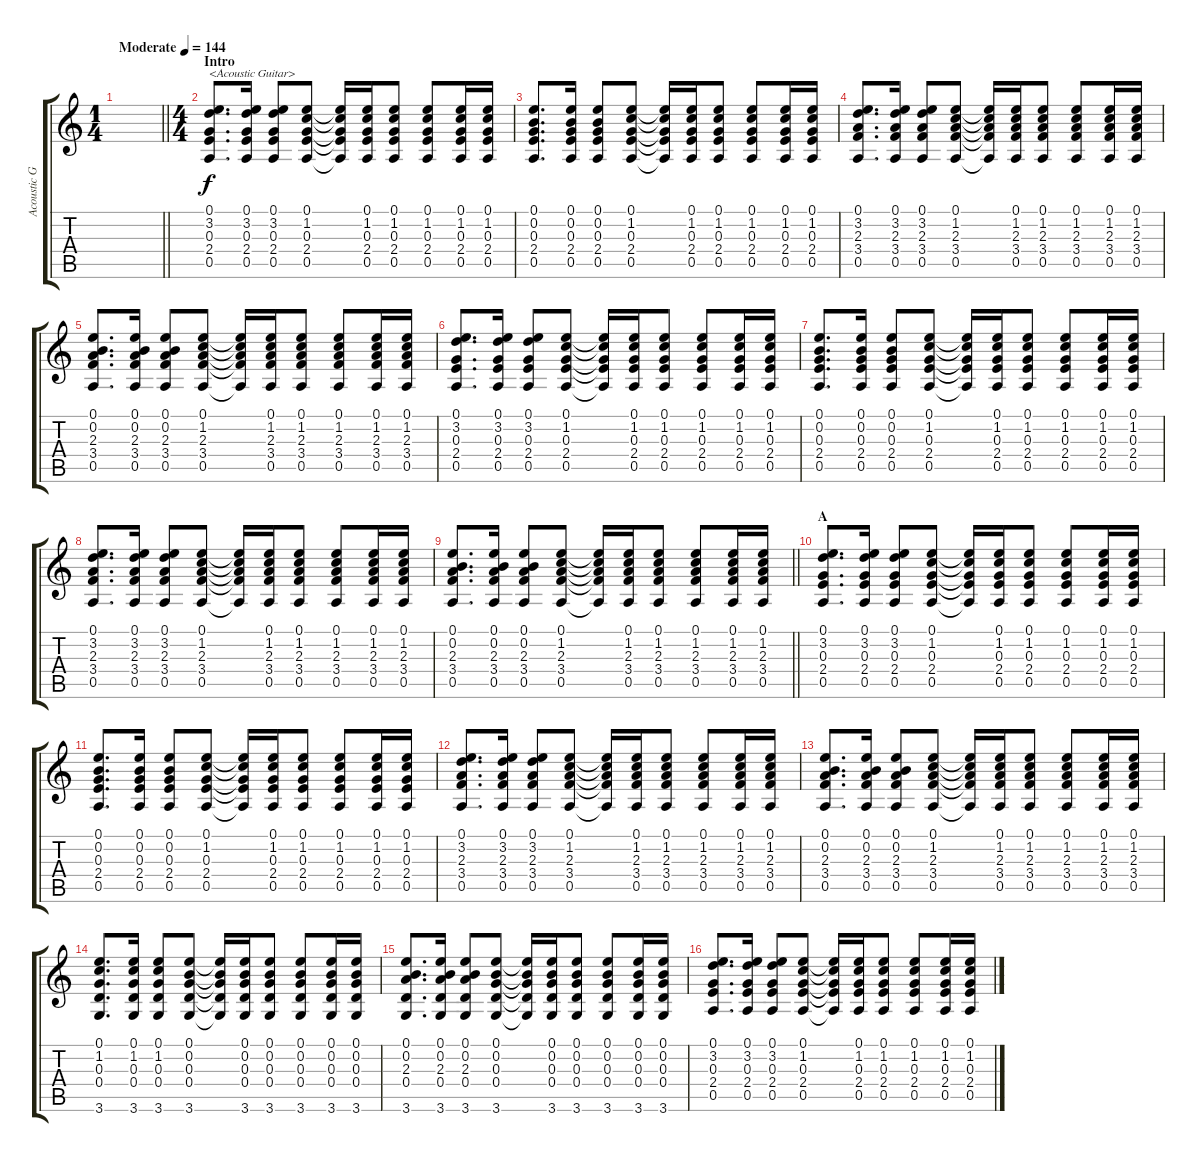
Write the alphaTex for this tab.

\track ("Acoustic Guitar" "Acoustic G") {instrument acousticguitarsteel}
\staff {score tabs}
\tuning (E4 B3 G3 D3 A2 E2) {hide}
\ts (1 4)
\tempo (144 "Moderate")
\clef g2
\barLineRight lightlight
\ks c
|
\ts (4 4)
\section ("" "Intro")
(0.1 3.2 0.3 2.4 0.5).8{d txt "<Acoustic Guitar>"} (0.1 3.2 0.3 2.4 0.5).16 (0.1 3.2 0.3 2.4 0.5).8 (0.1 1.2 0.3 2.4 0.5).8 (0.1{t} 1.2{t} 0.3{t} 2.4{t} 0.5{t}).16 (0.1 1.2 0.3 2.4 0.5).16 (0.1 1.2 0.3 2.4 0.5).8 (0.1 1.2 0.3 2.4 0.5).8 (0.1 1.2 0.3 2.4 0.5).16 (0.1 1.2 0.3 2.4 0.5).16 |
(0.1 0.2 0.3 2.4 0.5).8{d} (0.1 0.2 0.3 2.4 0.5).16 (0.1 0.2 0.3 2.4 0.5).8 (0.1 1.2 0.3 2.4 0.5).8 (0.1{t} 1.2{t} 0.3{t} 2.4{t} 0.5{t}).16 (0.1 1.2 0.3 2.4 0.5).16 (0.1 1.2 0.3 2.4 0.5).8 (0.1 1.2 0.3 2.4 0.5).8 (0.1 1.2 0.3 2.4 0.5).16 (0.1 1.2 0.3 2.4 0.5).16 |
(0.1 3.2 2.3 3.4 0.5).8{d} (0.1 3.2 2.3 3.4 0.5).16 (0.1 3.2 2.3 3.4 0.5).8 (0.1 1.2 2.3 3.4 0.5).8 (0.1{t} 1.2{t} 2.3{t} 3.4{t} 0.5{t}).16 (0.1 1.2 2.3 3.4 0.5).16 (0.1 1.2 2.3 3.4 0.5).8 (0.1 1.2 2.3 3.4 0.5).8 (0.1 1.2 2.3 3.4 0.5).16 (0.1 1.2 2.3 3.4 0.5).16 |
(0.1 0.2 2.3 3.4 0.5).8{d} (0.1 0.2 2.3 3.4 0.5).16 (0.1 0.2 2.3 3.4 0.5).8 (0.1 1.2 2.3 3.4 0.5).8 (0.1{t} 1.2{t} 2.3{t} 3.4{t} 0.5{t}).16 (0.1 1.2 2.3 3.4 0.5).16 (0.1 1.2 2.3 3.4 0.5).8 (0.1 1.2 2.3 3.4 0.5).8 (0.1 1.2 2.3 3.4 0.5).16 (0.1 1.2 2.3 3.4 0.5).16 |
(0.1 3.2 0.3 2.4 0.5).8{d} (0.1 3.2 0.3 2.4 0.5).16 (0.1 3.2 0.3 2.4 0.5).8 (0.1 1.2 0.3 2.4 0.5).8 (0.1{t} 1.2{t} 0.3{t} 2.4{t} 0.5{t}).16 (0.1 1.2 0.3 2.4 0.5).16 (0.1 1.2 0.3 2.4 0.5).8 (0.1 1.2 0.3 2.4 0.5).8 (0.1 1.2 0.3 2.4 0.5).16 (0.1 1.2 0.3 2.4 0.5).16 |
(0.1 0.2 0.3 2.4 0.5).8{d} (0.1 0.2 0.3 2.4 0.5).16 (0.1 0.2 0.3 2.4 0.5).8 (0.1 1.2 0.3 2.4 0.5).8 (0.1{t} 1.2{t} 0.3{t} 2.4{t} 0.5{t}).16 (0.1 1.2 0.3 2.4 0.5).16 (0.1 1.2 0.3 2.4 0.5).8 (0.1 1.2 0.3 2.4 0.5).8 (0.1 1.2 0.3 2.4 0.5).16 (0.1 1.2 0.3 2.4 0.5).16 |
(0.1 3.2 2.3 3.4 0.5).8{d} (0.1 3.2 2.3 3.4 0.5).16 (0.1 3.2 2.3 3.4 0.5).8 (0.1 1.2 2.3 3.4 0.5).8 (0.1{t} 1.2{t} 2.3{t} 3.4{t} 0.5{t}).16 (0.1 1.2 2.3 3.4 0.5).16 (0.1 1.2 2.3 3.4 0.5).8 (0.1 1.2 2.3 3.4 0.5).8 (0.1 1.2 2.3 3.4 0.5).16 (0.1 1.2 2.3 3.4 0.5).16 |
\barLineRight lightlight
(0.1 0.2 2.3 3.4 0.5).8{d} (0.1 0.2 2.3 3.4 0.5).16 (0.1 0.2 2.3 3.4 0.5).8 (0.1 1.2 2.3 3.4 0.5).8 (0.1{t} 1.2{t} 2.3{t} 3.4{t} 0.5{t}).16 (0.1 1.2 2.3 3.4 0.5).16 (0.1 1.2 2.3 3.4 0.5).8 (0.1 1.2 2.3 3.4 0.5).8 (0.1 1.2 2.3 3.4 0.5).16 (0.1 1.2 2.3 3.4 0.5).16 |
\section ("" "A")
(0.1 3.2 0.3 2.4 0.5).8{d} (0.1 3.2 0.3 2.4 0.5).16 (0.1 3.2 0.3 2.4 0.5).8 (0.1 1.2 0.3 2.4 0.5).8 (0.1{t} 1.2{t} 0.3{t} 2.4{t} 0.5{t}).16 (0.1 1.2 0.3 2.4 0.5).16 (0.1 1.2 0.3 2.4 0.5).8 (0.1 1.2 0.3 2.4 0.5).8 (0.1 1.2 0.3 2.4 0.5).16 (0.1 1.2 0.3 2.4 0.5).16 |
(0.1 0.2 0.3 2.4 0.5).8{d} (0.1 0.2 0.3 2.4 0.5).16 (0.1 0.2 0.3 2.4 0.5).8 (0.1 1.2 0.3 2.4 0.5).8 (0.1{t} 1.2{t} 0.3{t} 2.4{t} 0.5{t}).16 (0.1 1.2 0.3 2.4 0.5).16 (0.1 1.2 0.3 2.4 0.5).8 (0.1 1.2 0.3 2.4 0.5).8 (0.1 1.2 0.3 2.4 0.5).16 (0.1 1.2 0.3 2.4 0.5).16 |
(0.1 3.2 2.3 3.4 0.5).8{d} (0.1 3.2 2.3 3.4 0.5).16 (0.1 3.2 2.3 3.4 0.5).8 (0.1 1.2 2.3 3.4 0.5).8 (0.1{t} 1.2{t} 2.3{t} 3.4{t} 0.5{t}).16 (0.1 1.2 2.3 3.4 0.5).16 (0.1 1.2 2.3 3.4 0.5).8 (0.1 1.2 2.3 3.4 0.5).8 (0.1 1.2 2.3 3.4 0.5).16 (0.1 1.2 2.3 3.4 0.5).16 |
(0.1 0.2 2.3 3.4 0.5).8{d} (0.1 0.2 2.3 3.4 0.5).16 (0.1 0.2 2.3 3.4 0.5).8 (0.1 1.2 2.3 3.4 0.5).8 (0.1{t} 1.2{t} 2.3{t} 3.4{t} 0.5{t}).16 (0.1 1.2 2.3 3.4 0.5).16 (0.1 1.2 2.3 3.4 0.5).8 (0.1 1.2 2.3 3.4 0.5).8 (0.1 1.2 2.3 3.4 0.5).16 (0.1 1.2 2.3 3.4 0.5).16 |
(0.1 1.2 0.3 0.4 3.6).8{d} (0.1 1.2 0.3 0.4 3.6).16 (0.1 1.2 0.3 0.4 3.6).8 (0.1 0.2 0.3 0.4 3.6).8 (0.1{t} 0.2{t} 0.3{t} 0.4{t} 3.6{t}).16 (0.1 0.2 0.3 0.4 3.6).16 (0.1 0.2 0.3 0.4 3.6).8 (0.1 0.2 0.3 0.4 3.6).8 (0.1 0.2 0.3 0.4 3.6).16 (0.1 0.2 0.3 0.4 3.6).16 |
(0.1 0.2 2.3 0.4 3.6).8{d} (0.1 0.2 2.3 0.4 3.6).16 (0.1 0.2 2.3 0.4 3.6).8 (0.1 0.2 0.3 0.4 3.6).8 (0.1{t} 0.2{t} 0.3{t} 0.4{t} 3.6{t}).16 (0.1 0.2 0.3 0.4 3.6).16 (0.1 0.2 0.3 0.4 3.6).8 (0.1 0.2 0.3 0.4 3.6).8 (0.1 0.2 0.3 0.4 3.6).16 (0.1 0.2 0.3 0.4 3.6).16 |
(0.1 3.2 0.3 2.4 0.5).8{d} (0.1 3.2 0.3 2.4 0.5).16 (0.1 3.2 0.3 2.4 0.5).8 (0.1 1.2 0.3 2.4 0.5).8 (0.1{t} 1.2{t} 0.3{t} 2.4{t} 0.5{t}).16 (0.1 1.2 0.3 2.4 0.5).16 (0.1 1.2 0.3 2.4 0.5).8 (0.1 1.2 0.3 2.4 0.5).8 (0.1 1.2 0.3 2.4 0.5).16 (0.1 1.2 0.3 2.4 0.5).16
